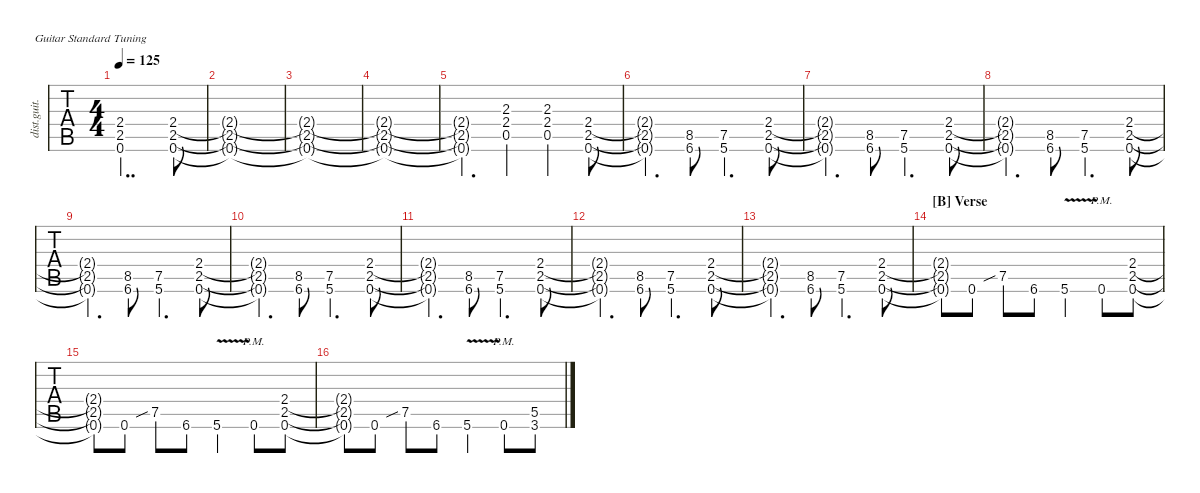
\defaultSystemsLayout 4
\hideDynamics
\bracketExtendMode nobrackets
\otherSystemsTrackNameOrientation horizontal
\track ("Rhythm Guitar 2 (Kirk)" "dist.guit.") {defaultSystemsLayout 4 multiBarRest instrument distortionguitar}
\staff {tabs}
\tuning (E4 B3 G3 D3 A2 E2)
\ts (4 4)
\tempo 125
\clef g2
\ks c
(0.6{t} 2.5{t} 2.4{t}).2{dd dy mf} (2.4 2.5 0.6).8 |
(0.6{t} 2.5{t} 2.4{t}).1 |
(0.6{t} 2.5{t} 2.4{t}).1 |
(2.4{t} 2.5{t} 0.6{t}).1 |
(0.6{t} 2.5{t} 2.4{t}).4{d} (0.5 2.4 2.3).4 (0.5 2.4 2.3).4 (2.4 2.5 0.6).8 |
(0.6{t} 2.5{t} 2.4{t}).4{d} (6.6{acc #} 8.5).8 (5.6 7.5).4{d} (2.5 0.6 2.4).8 |
(0.6{t} 2.5{t} 2.4{t}).4{d} (6.6{acc #} 8.5).8 (5.6 7.5).4{d} (2.5 0.6 2.4).8 |
(0.6{t} 2.5{t} 2.4{t}).4{d} (6.6{acc #} 8.5).8 (5.6 7.5).4{d} (2.5 0.6 2.4).8 |
(0.6{t} 2.5{t} 2.4{t}).4{d} (6.6{acc #} 8.5).8 (5.6 7.5).4{d} (2.5 0.6 2.4).8 |
(0.6{t} 2.5{t} 2.4{t}).4{d} (6.6{acc #} 8.5).8 (5.6 7.5).4{d} (2.5 0.6 2.4).8 |
(0.6{t} 2.5{t} 2.4{t}).4{d} (6.6{acc #} 8.5).8 (5.6 7.5).4{d} (2.5 0.6 2.4).8 |
(0.6{t} 2.5{t} 2.4{t}).4{d} (6.6{acc #} 8.5).8 (5.6 7.5).4{d} (2.5 0.6 2.4).8 |
(0.6{t} 2.5{t} 2.4{t}).4{d} (6.6{acc #} 8.5).8 (5.6 7.5).4{d} (2.5 0.6 2.4).8 |
\section ("B" "Verse")
(2.5{t} 0.6{t} 2.4{t}).8 0.6.8 7.5{sib}.8 6.6{acc #}.8 5.6{v}.4 0.6{pm}.8 (0.6 2.5 2.4).8 |
(2.5{t} 0.6{t} 2.4{t}).8 0.6.8 7.5{sib}.8 6.6{acc #}.8 5.6{v}.4 0.6{pm}.8 (0.6 2.5 2.4).8 |
(2.5{t} 0.6{t} 2.4{t}).8 0.6.8 7.5{sib}.8 6.6{acc #}.8 5.6{v}.4 0.6{pm}.8 (3.6 5.5).8
